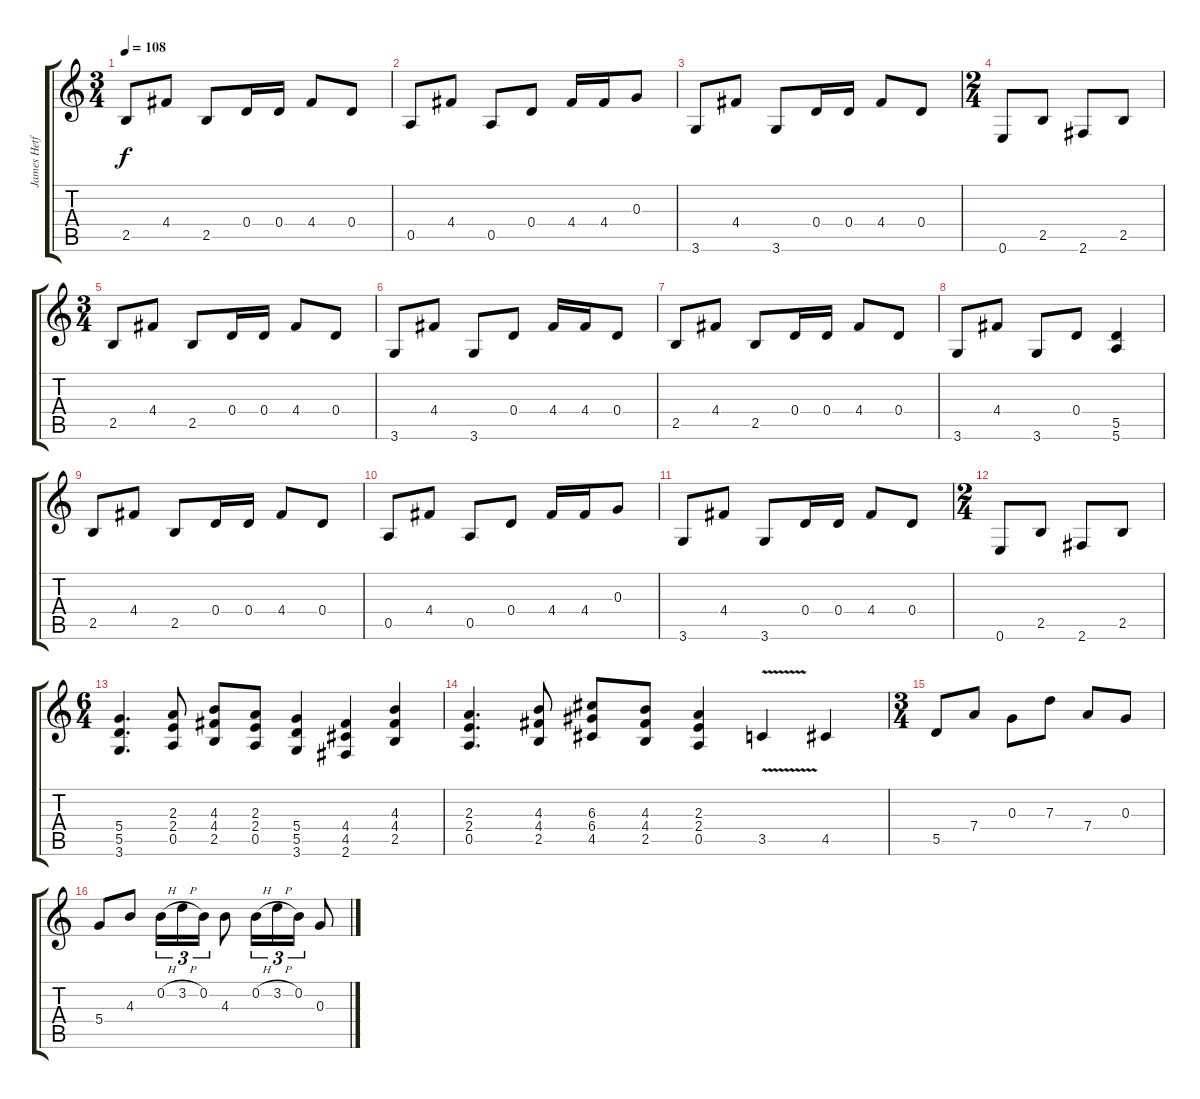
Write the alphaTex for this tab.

\track ("James Hetfield" "James Hetf") {instrument acousticguitarsteel}
\staff {score tabs}
\tuning (E4 B3 G3 D3 A2 E2) {hide}
\ts (3 4)
\tempo 108
\clef g2
\ks c
2.5.8{dy f} 4.4.8 2.5.8 0.4.16 0.4.16 4.4.8 0.4.8 |
0.5.8 4.4.8 0.5.8 0.4.8 4.4.16 4.4.16 0.3.8 |
3.6.8 4.4.8 3.6.8 0.4.16 0.4.16 4.4.8 0.4.8 |
\ts (2 4)
0.6.8 2.5.8 2.6.8 2.5.8 |
\ts (3 4)
2.5.8 4.4.8 2.5.8 0.4.16 0.4.16 4.4.8 0.4.8 |
3.6.8 4.4.8 3.6.8 0.4.8 4.4.16 4.4.16 0.4.8 |
2.5.8 4.4.8 2.5.8 0.4.16 0.4.16 4.4.8 0.4.8 |
3.6.8 4.4.8 3.6.8 0.4.8 (5.5 5.6).4 |
2.5.8 4.4.8 2.5.8 0.4.16 0.4.16 4.4.8 0.4.8 |
0.5.8 4.4.8 0.5.8 0.4.8 4.4.16 4.4.16 0.3.8 |
3.6.8 4.4.8 3.6.8 0.4.16 0.4.16 4.4.8 0.4.8 |
\ts (2 4)
0.6.8 2.5.8 2.6.8 2.5.8 |
\ts (6 4)
(5.4 5.5 3.6).4{d instrument distortionguitar} (2.3 2.4 0.5).8 (4.3 4.4 2.5).8 (2.3 2.4 0.5).8 (5.4 5.5 3.6).4 (4.4 4.5 2.6).4 (4.3 4.4 2.5).4 |
(2.3 2.4 0.5).4{d} (4.3 4.4 2.5).8 (6.3 6.4 4.5).8 (4.3 4.4 2.5).8 (2.3 2.4 0.5).4 3.5{v}.4 4.5.4 |
\ts (3 4)
5.5.8{instrument electricguitarclean} 7.4.8 0.3.8 7.3.8 7.4.8 0.3.8 |
5.4.8 4.3.8 0.2{h}.16{tu (3 2)} 3.2{h}.16{tu (3 2)} 0.2.16{tu (3 2)} 4.3.8 0.2{h}.16{tu (3 2)} 3.2{h}.16{tu (3 2)} 0.2.16{tu (3 2)} 0.3.8
